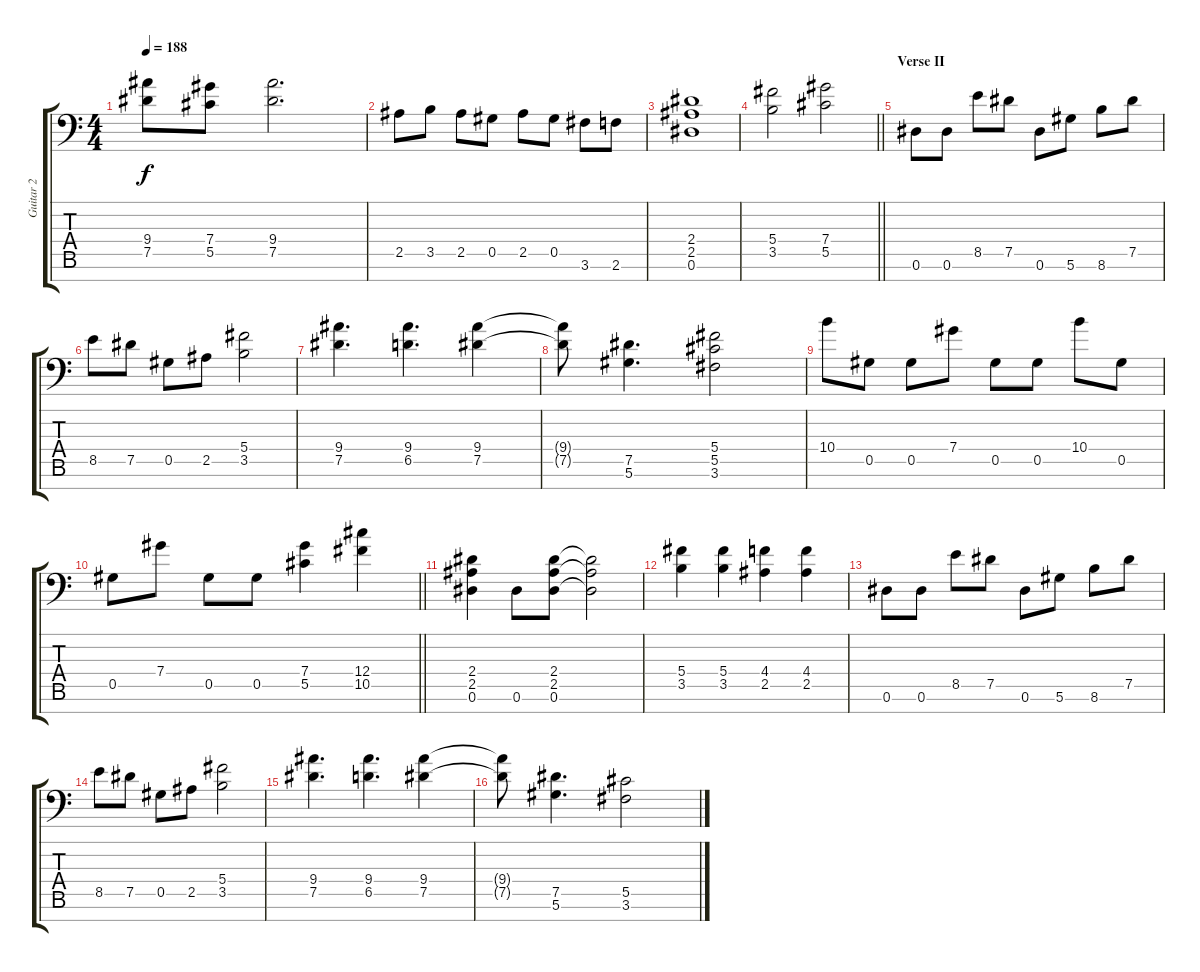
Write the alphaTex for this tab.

\track ("Guitar 2" "Guitar 2") {instrument distortionguitar}
\staff {score tabs}
\tuning (Eb4 Bb3 Gb3 Db3 Ab2 Eb2 Bb1) {hide}
\ts (4 4)
\tempo 188
\clef f4
\ks c
(9.4 7.5).8{dy f} (7.4 5.5).8 (9.4 7.5).2{d} |
2.5.8 3.5.8 2.5.8 0.5.8 2.5.8 0.5.8 3.6.8 2.6.8 |
(2.4 2.5 0.6).1 |
\barLineRight lightlight
(5.4 3.5).2 (7.4 5.5).2 |
\section ("" "Verse II")
0.6.8 0.6.8 8.5.8 7.5.8 0.6.8 5.6.8 8.6.8 7.5.8 |
8.5.8 7.5.8 0.5.8 2.5.8 (5.4 3.5).2 |
(9.4 7.5).4{d} (9.4 6.5).4{d} (9.4 7.5).4 |
(9.4{t} 7.5{t}).8 (7.5 5.6).4{d} (5.4 5.5 3.6).2 |
10.4.8 0.5.8 0.5.8 7.4.8 0.5.8 0.5.8 10.4.8 0.5.8 |
\barLineRight lightlight
0.5.8 7.4.8 0.5.8 0.5.8 (7.4 5.5).4 (12.4 10.5).4 |
(2.4 2.5 0.6).4 0.6.8 (2.4 2.5 0.6).8 (2.4{t} 2.5{t} 0.6{t}).2 |
(5.4 3.5).4 (5.4 3.5).4 (4.4 2.5).4 (4.4 2.5).4 |
0.6.8 0.6.8 8.5.8 7.5.8 0.6.8 5.6.8 8.6.8 7.5.8 |
8.5.8 7.5.8 0.5.8 2.5.8 (5.4 3.5).2 |
(9.4 7.5).4{d} (9.4 6.5).4{d} (9.4 7.5).4 |
(9.4{t} 7.5{t}).8 (7.5 5.6).4{d} (5.5 3.6).2
